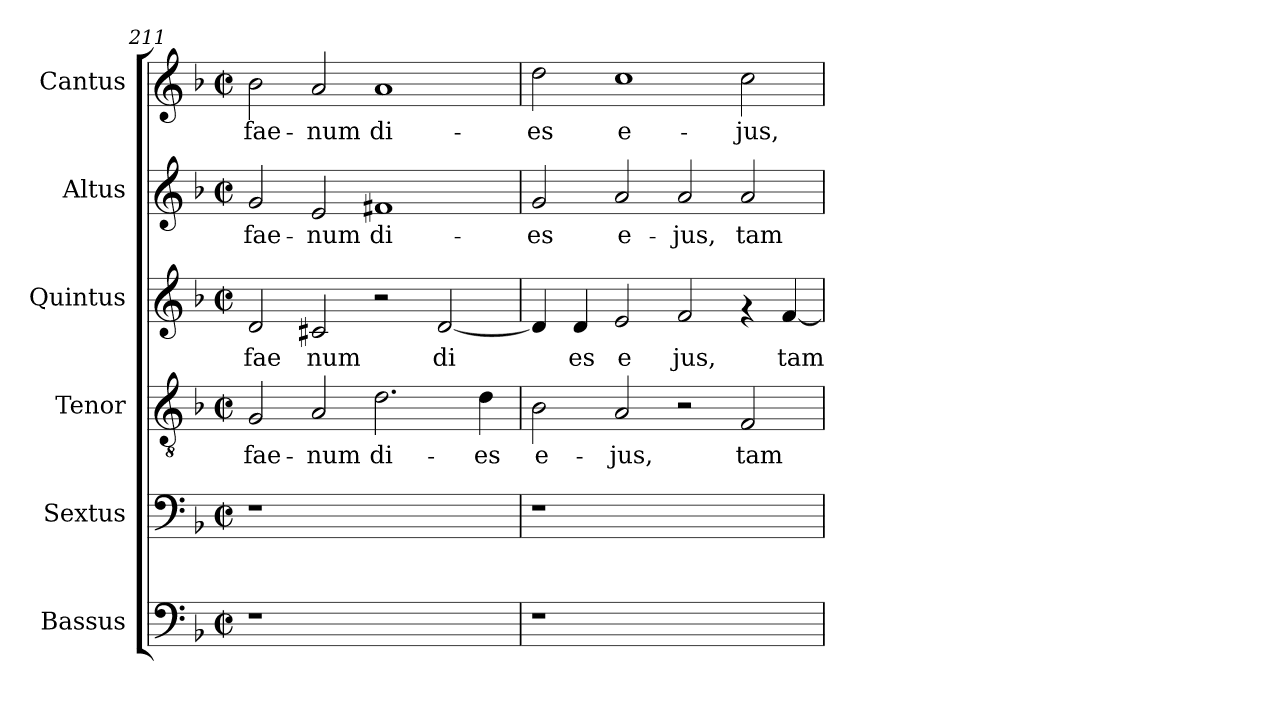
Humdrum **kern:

**kern	**kern	**kern	**text	**kern	**text	**kern	**text	**kern	**text
*part6	*part5	*part4	*part4	*part3	*part3	*part2	*part2	*part1	*part1
*staff6	*staff5	*staff4	*staff4	*staff3	*staff3	*staff2	*staff2	*staff1	*staff1
*I"Bassus	*I"Sextus	*I"Tenor	*	*I"Quintus	*	*I"Altus	*	*I"Cantus	*
*I'Bassus	*I'Sextus	*I'Tenor	*	*I'Quintus	*	*I'Altus	*	*I'Cantus	*
!!LO:LB:g=z
*clefF4	*clefF4	*clefGv2	*	*clefG2	*	*clefG2	*	*clefG2	*
*k[b-]	*k[b-]	*k[b-]	*	*k[b-]	*	*k[b-]	*	*k[b-]	*
*F:	*F:	*F:	*	*F:	*	*F:	*	*F:	*
*M2/2	*M2/2	*M2/2	*	*M2/2	*	*M2/2	*	*M2/2	*
*met(c|)	*met(c|)	*met(c|)	*	*met(c|)	*	*met(c|)	*	*met(c|)	*
=211	=211	=211	=211	=211	=211	=211	=211	=211	=211
!	!	!	!LO:LY:b:cj	!	!LO:LY:b:cj	!	!LO:LY:b:cj	!	!LO:LY:b:cj
1r	1r	2G/	fae-	2d/	fae	2g/	fae-	2b-\	fae-
!	!	!	!LO:LY:b:cj	!	!LO:LY:b:cj	!	!LO:LY:b:cj	!	!LO:LY:b:cj
.	.	2A/	-num	2c#X/	num	2e/	-num	2a/	-num
!	!	!	!LO:LY:b:cj	!	!	!	!LO:LY:b:cj	!	!LO:LY:b:cj
1ryy	1ryy	2.d\	di-	2r	.	1f#X	di-	1a	di-
!	!	!	!	!	!LO:LY:b:cj	!	!	!	!
.	.	.	.	[<2d/	di	.	.	.	.
!	!	!	!LO:LY:b:cj	!	!	!	!	!	!
.	.	4d\	-es	.	.	.	.	.	.
=212	=212	=212	=212	=212	=212	=212	=212	=212	=212
!	!	!	!LO:LY:b:cj	!	!LO:LY:b:cj	!	!LO:LY:b:cj	!	!LO:LY:b:cj
1r	1r	2B-\	e-	4d/]	.	2g/	-es	2dd\	-es
!	!	!	!	!	!LO:LY:b:cj	!	!	!	!
.	.	.	.	4d/	es	.	.	.	.
!	!	!	!LO:LY:b:cj	!	!LO:LY:b:cj	!	!LO:LY:b:cj	!	!LO:LY:b:cj
.	.	2A/	-jus,	2e/	e	2a/	e-	1cc	e-
!	!	!	!	!	!LO:LY:b:cj	!	!LO:LY:b:cj	!	!
1ryy	1ryy	2r	.	2f/	jus,	2a/	-jus,	.	.
!	!	!	!LO:LY:b:cj	!	!	!	!LO:LY:b:cj	!	!LO:LY:b:cj
.	.	2F/	tam-	4rf	.	2a/	tam-	2cc\	-jus,
!	!	!	!	!	!LO:LY:b:cj	!	!	!	!
.	.	.	.	[<4f/	tam	.	.	.	.
=	=	=	=	=	=	=	=	=	=
*-	*-	*-	*-	*-	*-	*-	*-	*-	*-
